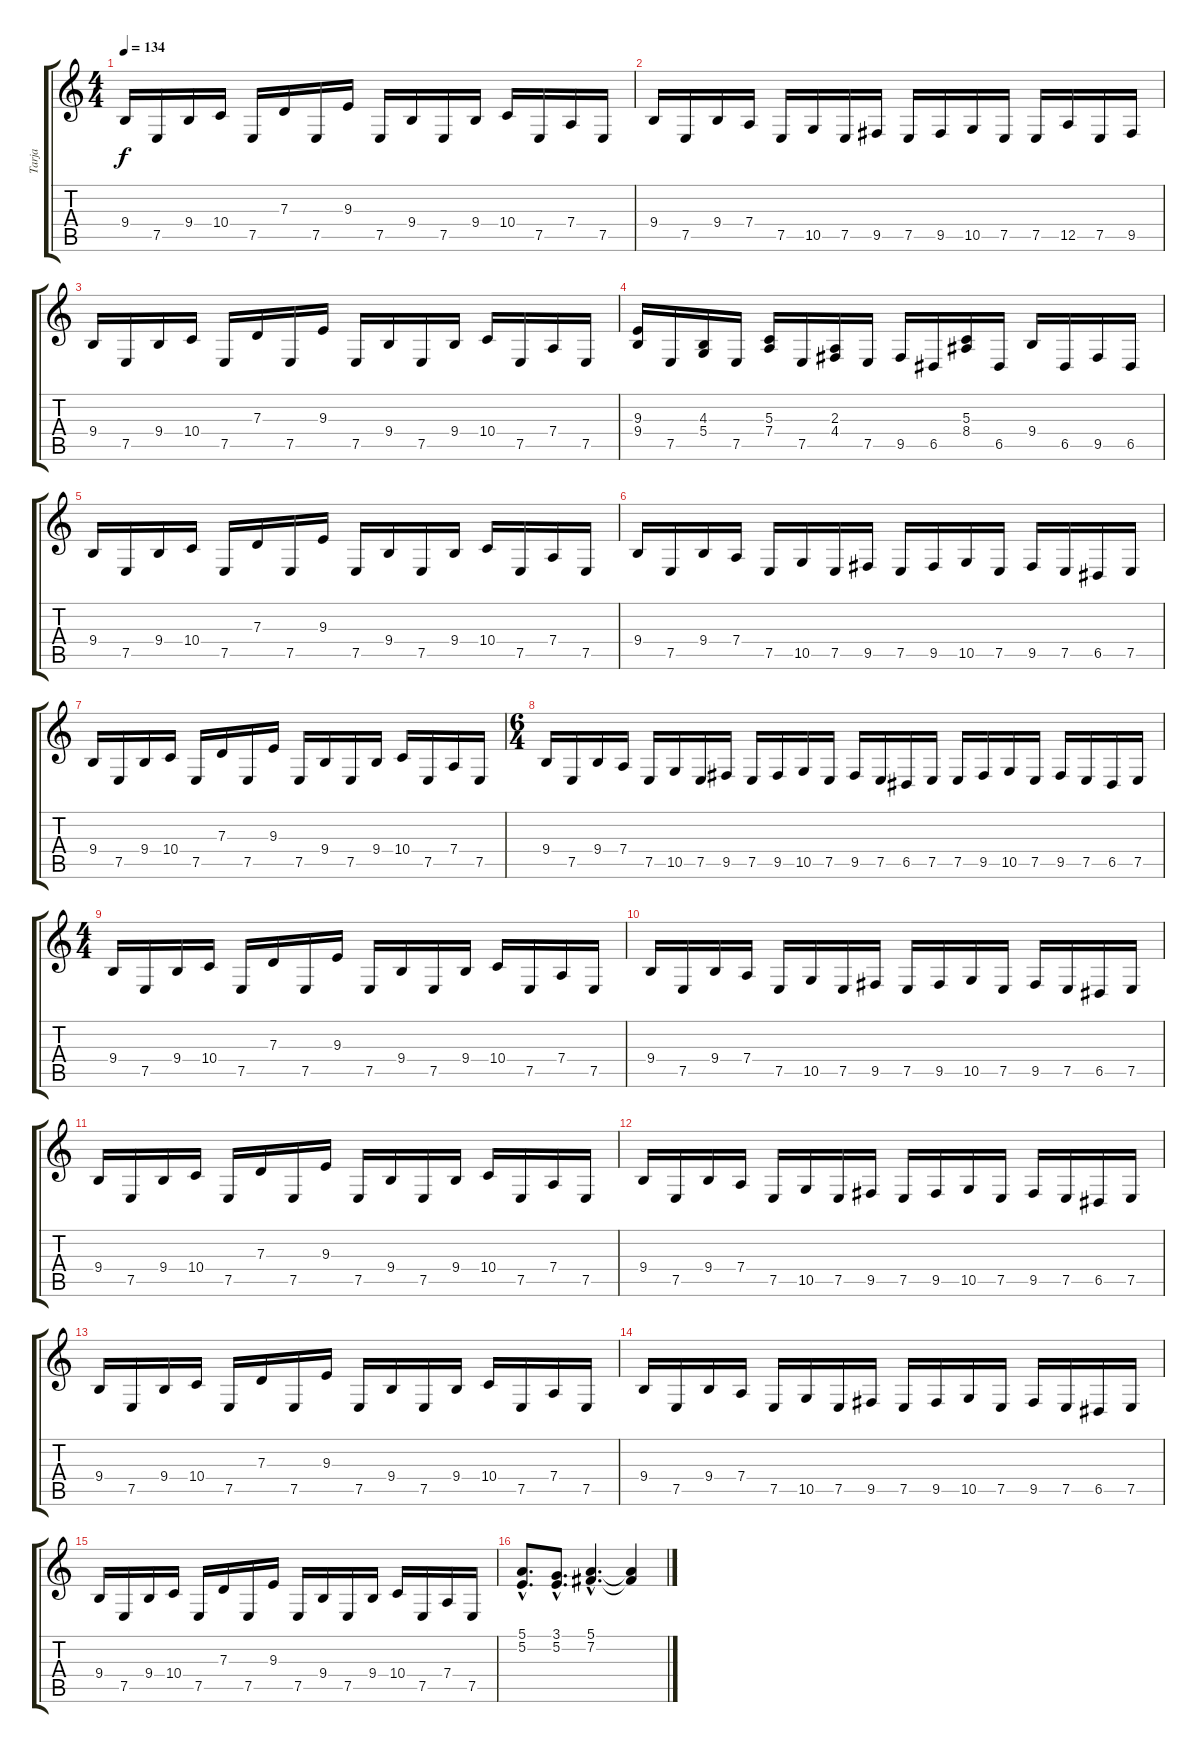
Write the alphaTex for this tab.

\track ("Tarja" "Tarja") {instrument harpsichord}
\staff {score tabs}
\tuning (E4 B3 G3 D3 A2 E2) {hide}
\ts (4 4)
\tempo 134
\clef g2
\ks c
9.4.16{dy f instrument harpsichord} 7.5.16 9.4.16 10.4.16 7.5.16 7.3.16 7.5.16 9.3.16 7.5.16 9.4.16 7.5.16 9.4.16 10.4.16 7.5.16 7.4.16 7.5.16 |
9.4.16 7.5.16 9.4.16 7.4.16 7.5.16 10.5.16 7.5.16 9.5.16 7.5.16 9.5.16 10.5.16 7.5.16 7.5.16 12.5.16 7.5.16 9.5.16 |
9.4.16 7.5.16 9.4.16 10.4.16 7.5.16 7.3.16 7.5.16 9.3.16 7.5.16 9.4.16 7.5.16 9.4.16 10.4.16 7.5.16 7.4.16 7.5.16 |
(9.3 9.4).16 7.5.16 (4.3 5.4).16 7.5.16 (5.3 7.4).16 7.5.16 (2.3 4.4).16 7.5.16 9.5.16 6.5.16 (5.3 8.4).16 6.5.16 9.4.16 6.5.16 9.5.16 6.5.16 |
9.4.16 7.5.16 9.4.16 10.4.16 7.5.16 7.3.16 7.5.16 9.3.16 7.5.16 9.4.16 7.5.16 9.4.16 10.4.16 7.5.16 7.4.16 7.5.16 |
9.4.16 7.5.16 9.4.16 7.4.16 7.5.16 10.5.16 7.5.16 9.5.16 7.5.16 9.5.16 10.5.16 7.5.16 9.5.16 7.5.16 6.5.16 7.5.16 |
9.4.16 7.5.16 9.4.16 10.4.16 7.5.16 7.3.16 7.5.16 9.3.16 7.5.16 9.4.16 7.5.16 9.4.16 10.4.16 7.5.16 7.4.16 7.5.16 |
\ts (6 4)
9.4.16 7.5.16 9.4.16 7.4.16 7.5.16 10.5.16 7.5.16 9.5.16 7.5.16 9.5.16 10.5.16 7.5.16 9.5.16 7.5.16 6.5.16 7.5.16 7.5.16 9.5.16 10.5.16 7.5.16 9.5.16 7.5.16 6.5.16 7.5.16 |
\ts (4 4)
9.4.16 7.5.16 9.4.16 10.4.16 7.5.16 7.3.16 7.5.16 9.3.16 7.5.16 9.4.16 7.5.16 9.4.16 10.4.16 7.5.16 7.4.16 7.5.16 |
9.4.16 7.5.16 9.4.16 7.4.16 7.5.16 10.5.16 7.5.16 9.5.16 7.5.16 9.5.16 10.5.16 7.5.16 9.5.16 7.5.16 6.5.16 7.5.16 |
9.4.16 7.5.16 9.4.16 10.4.16 7.5.16 7.3.16 7.5.16 9.3.16 7.5.16 9.4.16 7.5.16 9.4.16 10.4.16 7.5.16 7.4.16 7.5.16 |
9.4.16 7.5.16 9.4.16 7.4.16 7.5.16 10.5.16 7.5.16 9.5.16 7.5.16 9.5.16 10.5.16 7.5.16 9.5.16 7.5.16 6.5.16 7.5.16 |
9.4.16 7.5.16 9.4.16 10.4.16 7.5.16 7.3.16 7.5.16 9.3.16 7.5.16 9.4.16 7.5.16 9.4.16 10.4.16 7.5.16 7.4.16 7.5.16 |
9.4.16 7.5.16 9.4.16 7.4.16 7.5.16 10.5.16 7.5.16 9.5.16 7.5.16 9.5.16 10.5.16 7.5.16 9.5.16 7.5.16 6.5.16 7.5.16 |
9.4.16 7.5.16 9.4.16 10.4.16 7.5.16 7.3.16 7.5.16 9.3.16 7.5.16 9.4.16 7.5.16 9.4.16 10.4.16 7.5.16 7.4.16 7.5.16 |
(5.1{hac} 5.2{hac}).8{d} (3.1{hac} 5.2{hac}).8{d} (5.1{hac} 7.2{hac}).4{d} (5.1{t} 7.2{t}).4
